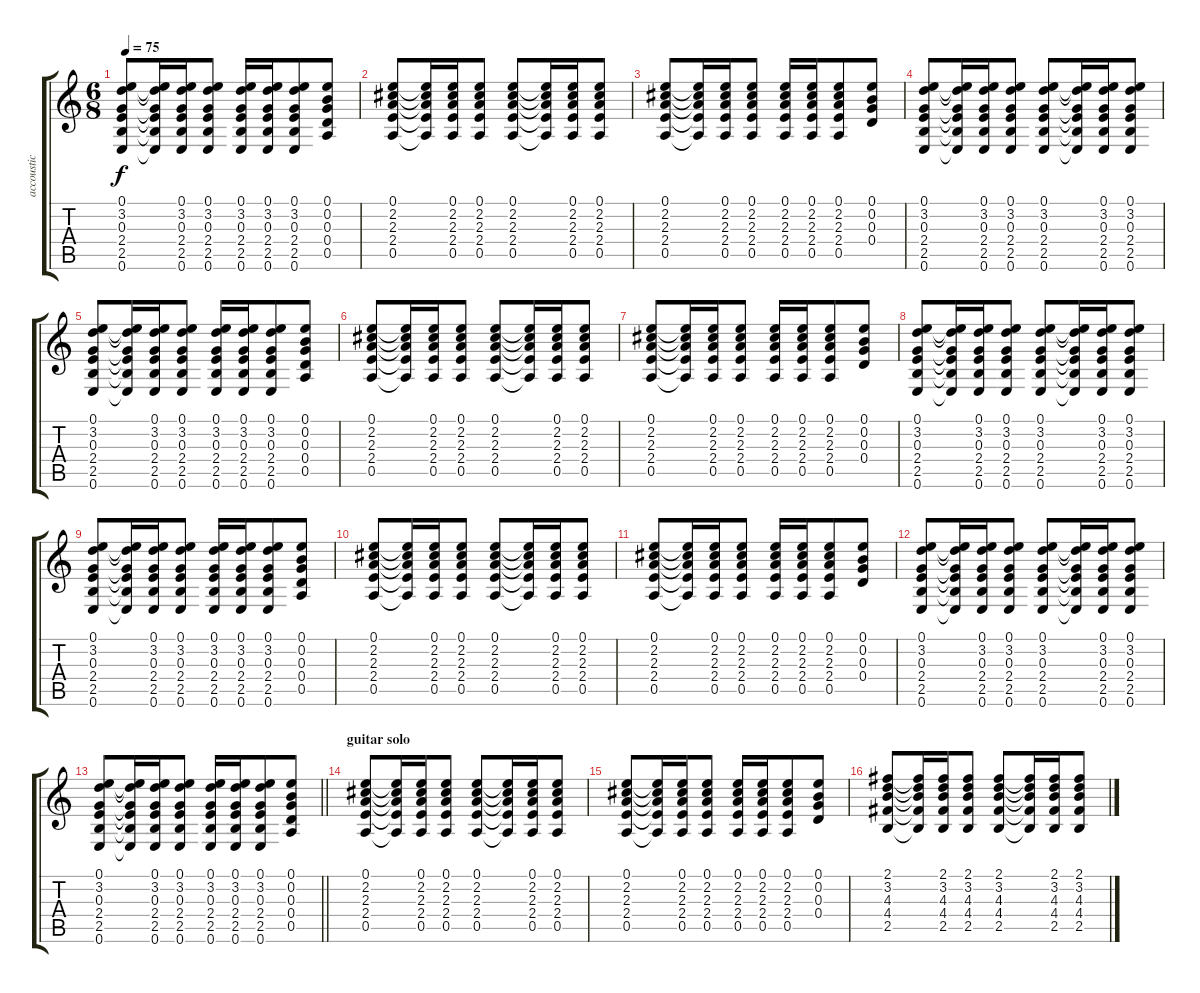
\track ("accoustic guitar " "accoustic ") {instrument acousticguitarnylon}
\staff {score tabs}
\tuning (E4 B3 G3 D3 A2 E2) {hide}
\ts (6 8)
\tempo 75
\clef g2
\ks c
(0.1 3.2 0.3 2.4 2.5 0.6).8{dy f} (0.1{t} 3.2{t} 0.3{t} 2.4{t} 2.5{t} 0.6{t}).16 (0.1 3.2 0.3 2.4 2.5 0.6).16 (0.1 3.2 0.3 2.4 2.5 0.6).8 (0.1 3.2 0.3 2.4 2.5 0.6).16 (0.1 3.2 0.3 2.4 2.5 0.6).16 (0.1 3.2 0.3 2.4 2.5 0.6).8 (0.1 0.2 0.3 0.4 0.5).8 |
(0.1 2.2 2.3 2.4 0.5).8 (0.1{t} 2.2{t} 2.3{t} 2.4{t} 0.5{t}).16 (0.1 2.2 2.3 2.4 0.5).16 (0.1 2.2 2.3 2.4 0.5).8 (0.1 2.2 2.3 2.4 0.5).8 (0.1{t} 2.2{t} 2.3{t} 2.4{t} 0.5{t}).16 (0.1 2.2 2.3 2.4 0.5).16 (0.1 2.2 2.3 2.4 0.5).8 |
(0.1 2.2 2.3 2.4 0.5).8 (0.1{t} 2.2{t} 2.3{t} 2.4{t} 0.5{t}).16 (0.1 2.2 2.3 2.4 0.5).16 (0.1 2.2 2.3 2.4 0.5).8 (0.1 2.2 2.3 2.4 0.5).16 (0.1 2.2 2.3 2.4 0.5).16 (0.1 2.2 2.3 2.4 0.5).8 (0.1 0.2 0.3 0.4).8 |
(0.1 3.2 0.3 2.4 2.5 0.6).8 (0.1{t} 3.2{t} 0.3{t} 2.4{t} 2.5{t} 0.6{t}).16 (0.1 3.2 0.3 2.4 2.5 0.6).16 (0.1 3.2 0.3 2.4 2.5 0.6).8 (0.1 3.2 0.3 2.4 2.5 0.6).8 (0.1{t} 3.2{t} 0.3{t} 2.4{t} 2.5{t} 0.6{t}).16 (0.1 3.2 0.3 2.4 2.5 0.6).16 (0.1 3.2 0.3 2.4 2.5 0.6).8 |
(0.1 3.2 0.3 2.4 2.5 0.6).8 (0.1{t} 3.2{t} 0.3{t} 2.4{t} 2.5{t} 0.6{t}).16 (0.1 3.2 0.3 2.4 2.5 0.6).16 (0.1 3.2 0.3 2.4 2.5 0.6).8 (0.1 3.2 0.3 2.4 2.5 0.6).16 (0.1 3.2 0.3 2.4 2.5 0.6).16 (0.1 3.2 0.3 2.4 2.5 0.6).8 (0.1 0.2 0.3 0.4 0.5).8 |
(0.1 2.2 2.3 2.4 0.5).8 (0.1{t} 2.2{t} 2.3{t} 2.4{t} 0.5{t}).16 (0.1 2.2 2.3 2.4 0.5).16 (0.1 2.2 2.3 2.4 0.5).8 (0.1 2.2 2.3 2.4 0.5).8 (0.1{t} 2.2{t} 2.3{t} 2.4{t} 0.5{t}).16 (0.1 2.2 2.3 2.4 0.5).16 (0.1 2.2 2.3 2.4 0.5).8 |
(0.1 2.2 2.3 2.4 0.5).8 (0.1{t} 2.2{t} 2.3{t} 2.4{t} 0.5{t}).16 (0.1 2.2 2.3 2.4 0.5).16 (0.1 2.2 2.3 2.4 0.5).8 (0.1 2.2 2.3 2.4 0.5).16 (0.1 2.2 2.3 2.4 0.5).16 (0.1 2.2 2.3 2.4 0.5).8 (0.1 0.2 0.3 0.4).8 |
(0.1 3.2 0.3 2.4 2.5 0.6).8 (0.1{t} 3.2{t} 0.3{t} 2.4{t} 2.5{t} 0.6{t}).16 (0.1 3.2 0.3 2.4 2.5 0.6).16 (0.1 3.2 0.3 2.4 2.5 0.6).8 (0.1 3.2 0.3 2.4 2.5 0.6).8 (0.1{t} 3.2{t} 0.3{t} 2.4{t} 2.5{t} 0.6{t}).16 (0.1 3.2 0.3 2.4 2.5 0.6).16 (0.1 3.2 0.3 2.4 2.5 0.6).8 |
(0.1 3.2 0.3 2.4 2.5 0.6).8 (0.1{t} 3.2{t} 0.3{t} 2.4{t} 2.5{t} 0.6{t}).16 (0.1 3.2 0.3 2.4 2.5 0.6).16 (0.1 3.2 0.3 2.4 2.5 0.6).8 (0.1 3.2 0.3 2.4 2.5 0.6).16 (0.1 3.2 0.3 2.4 2.5 0.6).16 (0.1 3.2 0.3 2.4 2.5 0.6).8 (0.1 0.2 0.3 0.4 0.5).8 |
(0.1 2.2 2.3 2.4 0.5).8 (0.1{t} 2.2{t} 2.3{t} 2.4{t} 0.5{t}).16 (0.1 2.2 2.3 2.4 0.5).16 (0.1 2.2 2.3 2.4 0.5).8 (0.1 2.2 2.3 2.4 0.5).8 (0.1{t} 2.2{t} 2.3{t} 2.4{t} 0.5{t}).16 (0.1 2.2 2.3 2.4 0.5).16 (0.1 2.2 2.3 2.4 0.5).8 |
(0.1 2.2 2.3 2.4 0.5).8 (0.1{t} 2.2{t} 2.3{t} 2.4{t} 0.5{t}).16 (0.1 2.2 2.3 2.4 0.5).16 (0.1 2.2 2.3 2.4 0.5).8 (0.1 2.2 2.3 2.4 0.5).16 (0.1 2.2 2.3 2.4 0.5).16 (0.1 2.2 2.3 2.4 0.5).8 (0.1 0.2 0.3 0.4).8 |
(0.1 3.2 0.3 2.4 2.5 0.6).8 (0.1{t} 3.2{t} 0.3{t} 2.4{t} 2.5{t} 0.6{t}).16 (0.1 3.2 0.3 2.4 2.5 0.6).16 (0.1 3.2 0.3 2.4 2.5 0.6).8 (0.1 3.2 0.3 2.4 2.5 0.6).8 (0.1{t} 3.2{t} 0.3{t} 2.4{t} 2.5{t} 0.6{t}).16 (0.1 3.2 0.3 2.4 2.5 0.6).16 (0.1 3.2 0.3 2.4 2.5 0.6).8 |
\barLineRight lightlight
(0.1 3.2 0.3 2.4 2.5 0.6).8 (0.1{t} 3.2{t} 0.3{t} 2.4{t} 2.5{t} 0.6{t}).16 (0.1 3.2 0.3 2.4 2.5 0.6).16 (0.1 3.2 0.3 2.4 2.5 0.6).8 (0.1 3.2 0.3 2.4 2.5 0.6).16 (0.1 3.2 0.3 2.4 2.5 0.6).16 (0.1 3.2 0.3 2.4 2.5 0.6).8 (0.1 0.2 0.3 0.4 0.5).8 |
\section ("" "guitar solo")
(0.1 2.2 2.3 2.4 0.5).8 (0.1{t} 2.2{t} 2.3{t} 2.4{t} 0.5{t}).16 (0.1 2.2 2.3 2.4 0.5).16 (0.1 2.2 2.3 2.4 0.5).8 (0.1 2.2 2.3 2.4 0.5).8 (0.1{t} 2.2{t} 2.3{t} 2.4{t} 0.5{t}).16 (0.1 2.2 2.3 2.4 0.5).16 (0.1 2.2 2.3 2.4 0.5).8 |
(0.1 2.2 2.3 2.4 0.5).8 (0.1{t} 2.2{t} 2.3{t} 2.4{t} 0.5{t}).16 (0.1 2.2 2.3 2.4 0.5).16 (0.1 2.2 2.3 2.4 0.5).8 (0.1 2.2 2.3 2.4 0.5).16 (0.1 2.2 2.3 2.4 0.5).16 (0.1 2.2 2.3 2.4 0.5).8 (0.1 0.2 0.3 0.4).8 |
(2.1 3.2 4.3 4.4 2.5).8 (2.1{t} 3.2{t} 4.3{t} 4.4{t} 2.5{t}).16 (2.1 3.2 4.3 4.4 2.5).16 (2.1 3.2 4.3 4.4 2.5).8 (2.1 3.2 4.3 4.4 2.5).8 (2.1{t} 3.2{t} 4.3{t} 4.4{t} 2.5{t}).16 (2.1 3.2 4.3 4.4 2.5).16 (2.1 3.2 4.3 4.4 2.5).8
